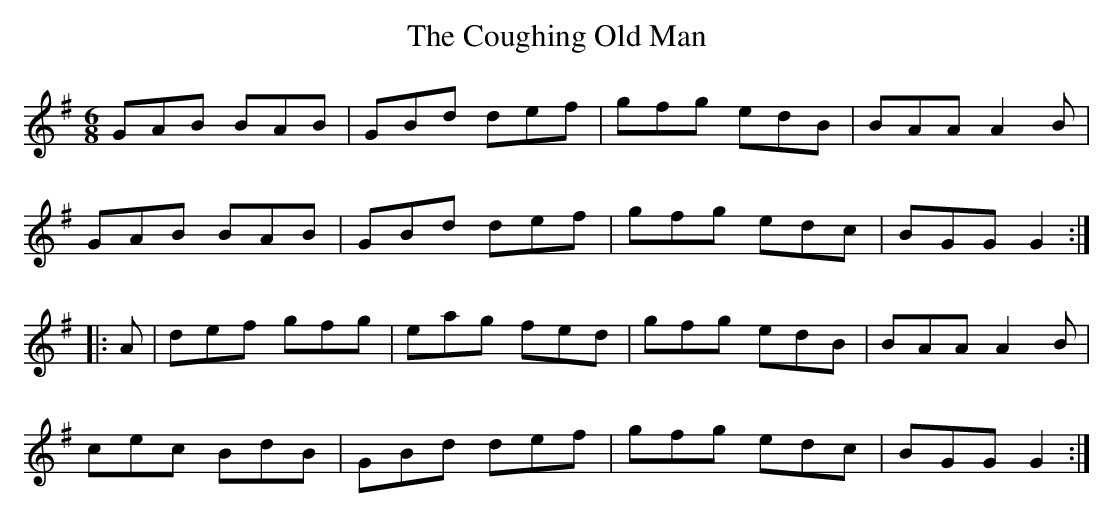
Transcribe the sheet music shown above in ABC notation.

X:1
T:Coughing Old Man, The
M:6/8
L:1/8
K:G
GAB BAB|GBd def|gfg edB|BAA A2B|
GAB BAB|GBd def|gfg edc|BGG G2:|
|:A|def gfg|eag fed|gfg edB|BAA A2B|
cec BdB|GBd def|gfg edc|BGG G2:|]
